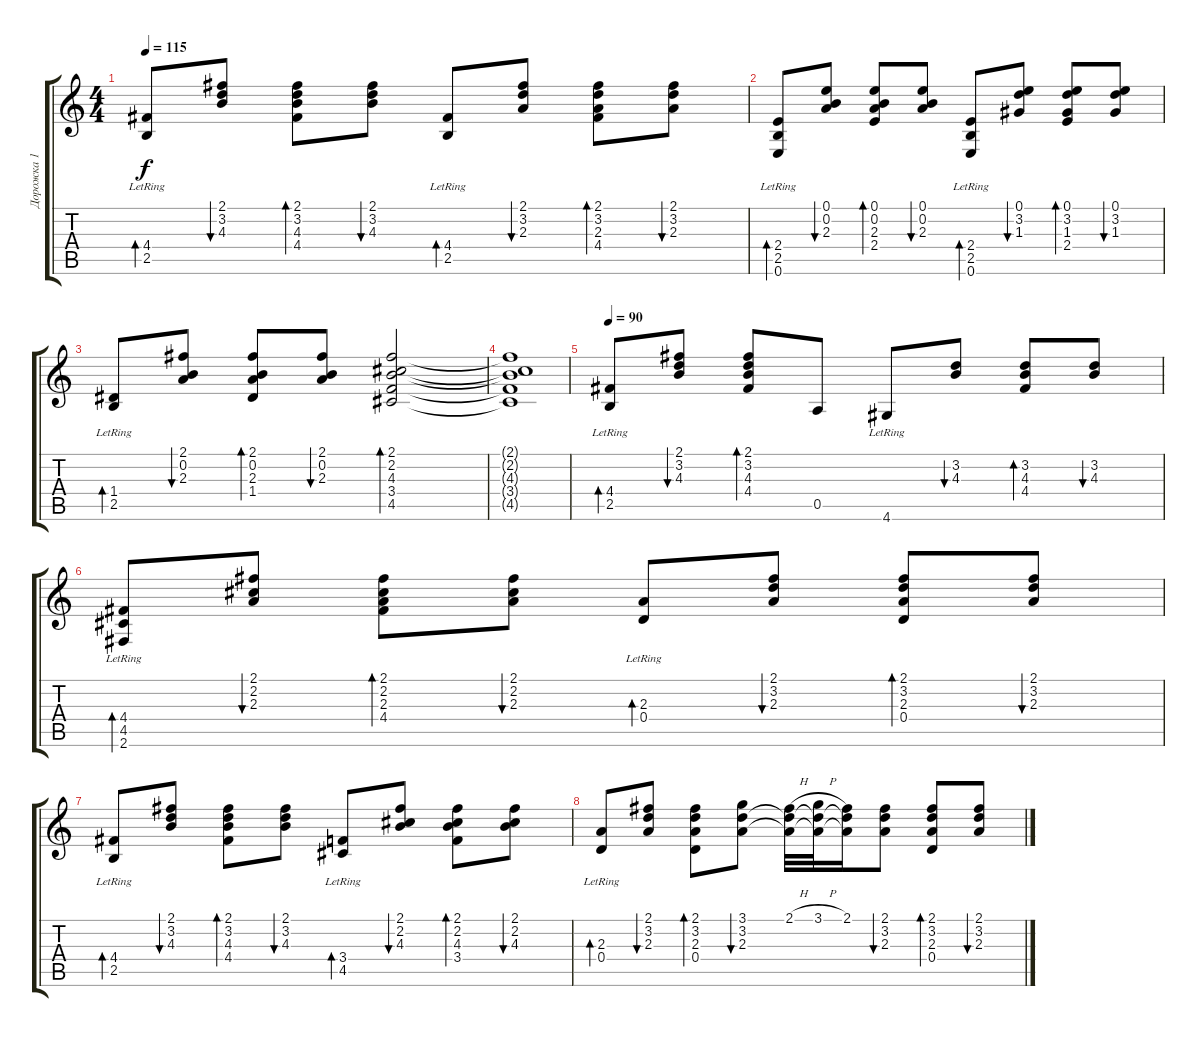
\track ("Дорожка 1" "Дорожка 1") {instrument acousticguitarsteel}
\staff {score tabs}
\tuning (E4 B3 G3 D3 A2 E2) {hide}
\ts (4 4)
\tempo 115
\clef g2
\ks c
(4.4 2.5{lr}).8{bd 60 dy f} (2.1 3.2 4.3).8{bu 60} (2.1 3.2 4.3 4.4).8{bd 60} (2.1 3.2 4.3).8{bu 60} (4.4 2.5{lr}).8{bd 60} (2.1 3.2 2.3).8{bu 60} (2.1 3.2 2.3 4.4).8{bd 60} (2.1 3.2 2.3).8{bu 60} |
(2.4 2.5 0.6{lr}).8{bd 60} (0.1 0.2 2.3).8{bu 60} (0.1 0.2 2.3 2.4).8{bd 60} (0.1 0.2 2.3).8{bu 60} (2.4 2.5 0.6{lr}).8{bd 60} (0.1 3.2 1.3).8{bu 60} (0.1 3.2 1.3 2.4).8{bd 60} (0.1 3.2 1.3).8{bu 60} |
(1.4 2.5{lr}).8{bd 60} (2.1 0.2 2.3).8{bu 60} (2.1 0.2 2.3 1.4).8{bd 60} (2.1 0.2 2.3).8{bu 60} (2.1 2.2 4.3 3.4 4.5).2{bd 240} |
(2.1{t} 2.2{t} 4.3{t} 3.4{t} 4.5{t}).1 |
\tempo 90
(4.4 2.5{lr}).8{bd 60} (2.1 3.2 4.3).8{bu 60} (2.1 3.2 4.3 4.4).8{bd 60} 0.5.8 4.6{lr}.8 (3.2 4.3).8{bu 60} (3.2 4.3 4.4).8{bd 60} (3.2 4.3).8{bu 60} |
(4.4 4.5 2.6{lr}).8{bd 60} (2.1 2.2 2.3).8{bu 60} (2.1 2.2 2.3 4.4).8{bd 60} (2.1 2.2 2.3).8{bu 60} (2.3 0.4{lr}).8{bd 60} (2.1 3.2 2.3).8{bu 60} (2.1 3.2 2.3 0.4).8{bd 60} (2.1 3.2 2.3).8{bu 60} |
(4.4 2.5{lr}).8{bd 60} (2.1 3.2 4.3).8{bu 60} (2.1 3.2 4.3 4.4).8{bd 60} (2.1 3.2 4.3).8{bu 60} (3.4 4.5{lr}).8{bd 60} (2.1 2.2 4.3).8{bu 60} (2.1 2.2 4.3 3.4).8{bd 60} (2.1 2.2 4.3).8{bu 60} |
(2.3 0.4{lr}).8{bd 60} (2.1 3.2 2.3).8{bu 60} (2.1 3.2 2.3 0.4).8{bd 60} (3.1 3.2 2.3).8{bu 60} (2.1{h} 3.2{t} 2.3{t}).32 (3.1{h} 3.2{t} 2.3{t}).32 (2.1 3.2{t} 2.3{t}).16 (2.1 3.2 2.3).8{bu 60} (2.1 3.2 2.3 0.4).8{bd 60} (2.1 3.2 2.3).8{bu 60}
